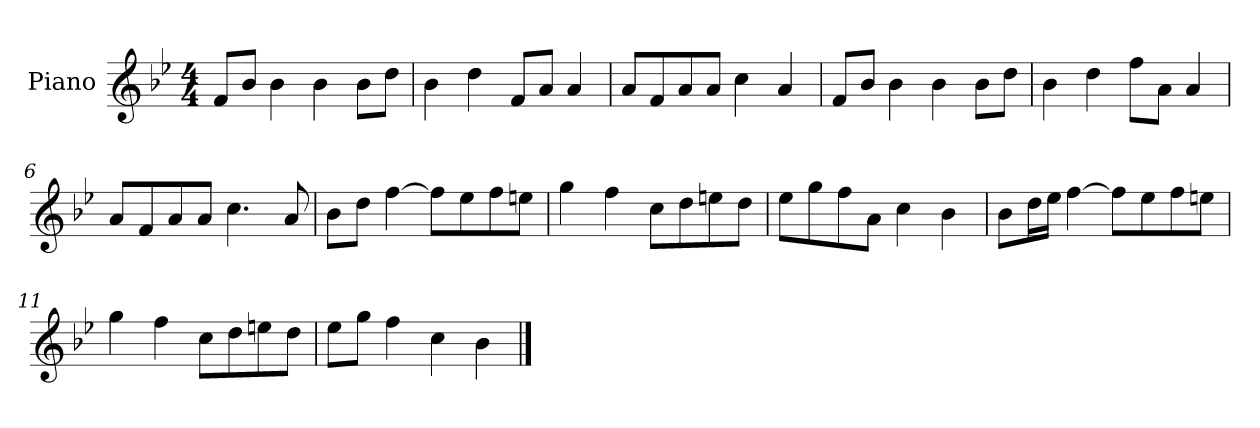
**kern
*part1
*staff1
*I"Piano
*I'P-no
*clefG2
*k[b-e-]
*M4/4
*MM90
=1
8f/L
8b-/J
4b-\
4b-\
8b-\L
8dd\J
=2
4b-\
4dd\
8f/L
8a/J
4a/
=3
8a/L
8f/
8a/
8a/J
4cc\
4a/
=4
8f/L
8b-/J
4b-\
4b-\
8b-\L
8dd\J
=5
4b-\
4dd\
8ff\L
8a\J
4a/
=6
8a/L
8f/
8a/
8a/J
4.cc\
8a/
!!LO:LB:g=z
=7
8b-\L
8dd\J
[4ff\
8ff\L]
8ee-\
8ff\
8een\J
=8
4gg\
4ff\
8cc\L
8dd\
8een\
8dd\J
=9
8ee-\L
8gg\
8ff\
8a\J
4cc\
4b-\
=10
8b-\L
16dd\L
16ee-\JJ
[4ff\
8ff\L]
8ee-\
8ff\
8een\J
=11
4gg\
4ff\
8cc\L
8dd\
8een\
8dd\J
=12
8ee-\L
8gg\J
4ff\
4cc\
4b-\
==
*-
